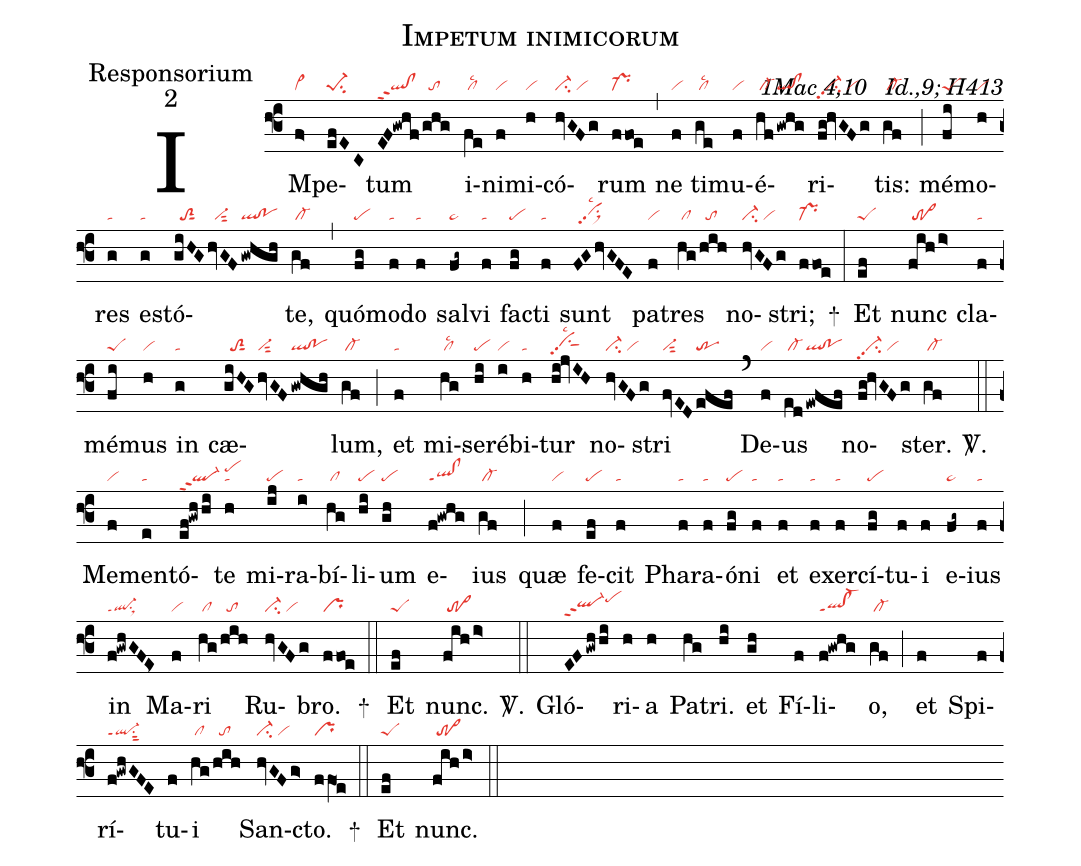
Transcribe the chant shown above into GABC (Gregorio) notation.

name:Impetum inimicorum;
office-part:Responsorium;
mode:2;
commentary:1Mac 4,10 ꝟ Id.,9; H413;
nabc-lines:1;
%%
(f3)
IM(f>|vi>)pe(efEC|pe-1su2)tum(EF!gwhf|ql!clppt2|/ghg|//to) i(fe|/cllsc2)ni(f|vi)mi(h|vi)có(hvGFg|vi-su2/vi)rum(ffoe|pr-) (,)
ne(f|vi) ti(ge|/cllsc2)mu(f|vi)é(hf|/cl-|!gwhg|ql!cl)ri(fg!hvGFg|vi-pp2su2/vi)tis:(gf|/cl-) (;)
mé(fi|peS)mo(h|vi)res(g|ta) e(g|ta)stó(giHG|//toS2sut1|hvGF|//vi-sut2|gwhgh|ql!po)te,(gf|/cl-) (,)
quó(fg|pe)mo(f|ta)do(f|ta) sal(fg~|pe~)vi(f|ta) fa(fg|pe)cti(f|ta) sunt(FGhvGFE|//vihhpp2su1sux1lsc2) pa(f|vi)tres(hg|/cl|/hih|//to) no(hvGFg|vi-su2/vi)stri;(ffoe|pr-) +(:)
Et(ef|peS) nunc(fih/i>|/tr>) cla(f|ta)mé(fi|peS)mus(h|vi) in(g|ta) cæ(giHG|//toS2sut1|hvGF|vi-sut2|gwhgh|ql!po)lum,(gf|/cl-) (;)
et(f|ta) mi(hg|/cllsc2)se(hi|pe)ré(i|vi)bi(h|ta)tur(hi!jvIH|vihhpp2su1sut1lsc2) no(hvGFg|vi-su2/vi)stri(fvED|vi-sut2|efef|tr) (`)
De(f|vi)us(ed|/cl-|!ewfef|ql!po) no(fg!hvGFg|vi-pp2su2/vi)ster.(gf|/cl-) <sp>V/</sp>.(::)
Me(f|vi)men(e|ta)tó(ef!gwh/hi|ql-ppt2/pehj)te(h|ta) mi(ij|pe)ra(i|ta)bí(hg|/cl)li(hi|pe)um(gh|pe) e(f!gwhg|ql!clppt1)ius(gf|/cl-) (;)
quæ(f|vi) fe(ef|pe)cit(f|ta) Pha(f|ta)ra(f|ta)ó(fg|pe)ni(f|ta) et(f|ta) e(f|ta)xer(f|ta)cí(fg|pe)tu(f)i(f) e(fg~|pe~)ius(f|ta) in(f!gwhGFE>|ql-ppt1su1sux1) Ma(f|vi)ri(hg|/cl|/hih|//to) Ru(hvGFg|vi-su2/vi)bro.(ffoe|pr) +(::)
Et(ef|peS) nunc.(fih/i>|/tr>) <sp>V/</sp>.(::)
Gló(EFgwhhi|ql-hhppt2pehj)ri(h)a(h) Pa(hg)tri.(hi) et(gh) Fí(f)li(f!gwhg|ql!cl-ppt1)o,(gf|/cl-) (;)
et(f) Spi(f)rí(f!gwhGFE|ql-ppt1su1sut2)tu(f)i(hg|/cl|/hih|//to) San(hvGFg>|ci-/vi)cto.(ffO1e|pr) +(::)
Et(ef|peS) nunc.(fih/i>|/tr>) (::)
